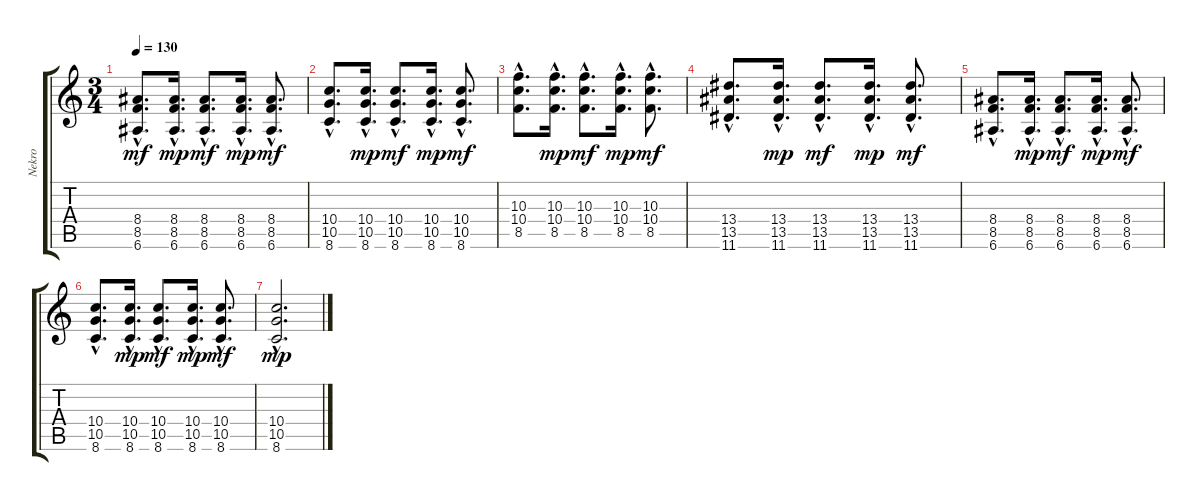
\track ("Nekro" "Nekro") {instrument overdrivenguitar}
\staff {score tabs}
\tuning (E4 B3 G3 D3 A2 E2) {hide}
\ts (3 4)
\tempo 130
\clef g2
\ks c
(8.4{hac} 8.5{hac} 6.6{hac}).8{d dy mf} (8.4{hac} 8.5{hac} 6.6{hac}).16{d dy mp} (8.4{hac} 8.5{hac} 6.6{hac}).8{d dy mf} (8.4{hac} 8.5{hac} 6.6{hac}).16{d dy mp} (8.4{hac} 8.5{hac} 6.6{hac}).8{d dy mf} |
(10.4{hac} 10.5{hac} 8.6{hac}).8{d} (10.4{hac} 10.5{hac} 8.6{hac}).16{d dy mp} (10.4{hac} 10.5{hac} 8.6{hac}).8{d dy mf} (10.4{hac} 10.5{hac} 8.6{hac}).16{d dy mp} (10.4{hac} 10.5{hac} 8.6{hac}).8{d dy mf} |
(10.3{hac} 10.4{hac} 8.5{hac}).8{d} (10.3{hac} 10.4{hac} 8.5{hac}).16{d dy mp} (10.3{hac} 10.4{hac} 8.5{hac}).8{d dy mf} (10.3{hac} 10.4{hac} 8.5{hac}).16{d dy mp} (10.3{hac} 10.4{hac} 8.5{hac}).8{d dy mf} |
(13.4{hac} 13.5{hac} 11.6{hac}).8{d} (13.4{hac} 13.5{hac} 11.6{hac}).16{d dy mp} (13.4{hac} 13.5{hac} 11.6{hac}).8{d dy mf} (13.4{hac} 13.5{hac} 11.6{hac}).16{d dy mp} (13.4{hac} 13.5{hac} 11.6{hac}).8{d dy mf} |
(8.4{hac} 8.5{hac} 6.6{hac}).8{d} (8.4{hac} 8.5{hac} 6.6{hac}).16{d dy mp} (8.4{hac} 8.5{hac} 6.6{hac}).8{d dy mf} (8.4{hac} 8.5{hac} 6.6{hac}).16{d dy mp} (8.4{hac} 8.5{hac} 6.6{hac}).8{d dy mf} |
(10.4{hac} 10.5{hac} 8.6{hac}).8{d} (10.4{hac} 10.5{hac} 8.6{hac}).16{d dy mp} (10.4{hac} 10.5{hac} 8.6{hac}).8{d dy mf} (10.4{hac} 10.5{hac} 8.6{hac}).16{d dy mp} (10.4{hac} 10.5{hac} 8.6{hac}).8{d dy mf} |
(10.4{hac} 10.5{hac} 8.6{hac}).2{d dy mp}
